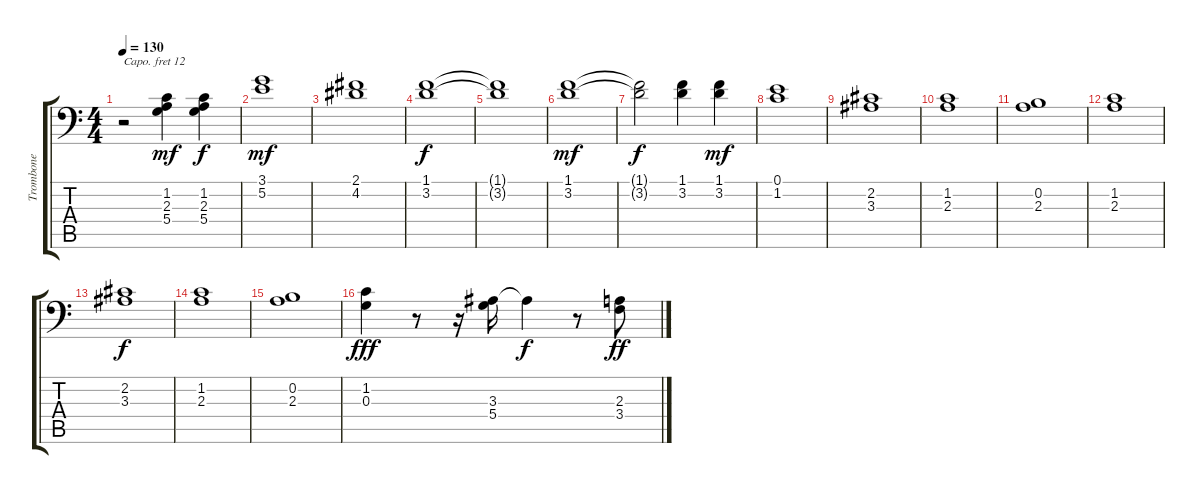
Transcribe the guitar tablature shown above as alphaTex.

\track ("Trombone" "Trombone") {instrument trombone}
\staff {score tabs}
\capo 12
\tuning (E3 B2 G2 D2 A1 E1) {hide}
\ts (4 4)
\tempo 130
\clef f4
\ks c
r.2{dy f} (1.2 2.3 5.4).4{dy mf} (1.2 2.3 5.4).4{dy f} |
(3.1 5.2).1{dy mf} |
(2.1 4.2).1 |
(1.1 3.2).1{dy f} |
(1.1{t} 3.2{t}).1 |
(1.1 3.2).1{dy mf} |
(1.1{t} 3.2{t}).2{dy f} (1.1 3.2).4 (1.1 3.2).4{dy mf} |
(0.1 1.2).1 |
(2.2 3.3).1 |
(1.2 2.3).1 |
(0.2 2.3).1 |
(1.2 2.3).1 |
(2.2 3.3).1{dy f} |
(1.2 2.3).1 |
(0.2 2.3).1 |
(1.2 0.3).4{dy fff} r.8 r.16 (3.3 5.4).16 3.3{t}.4{dy f} r.8 (2.3 3.4).8{dy ff}
